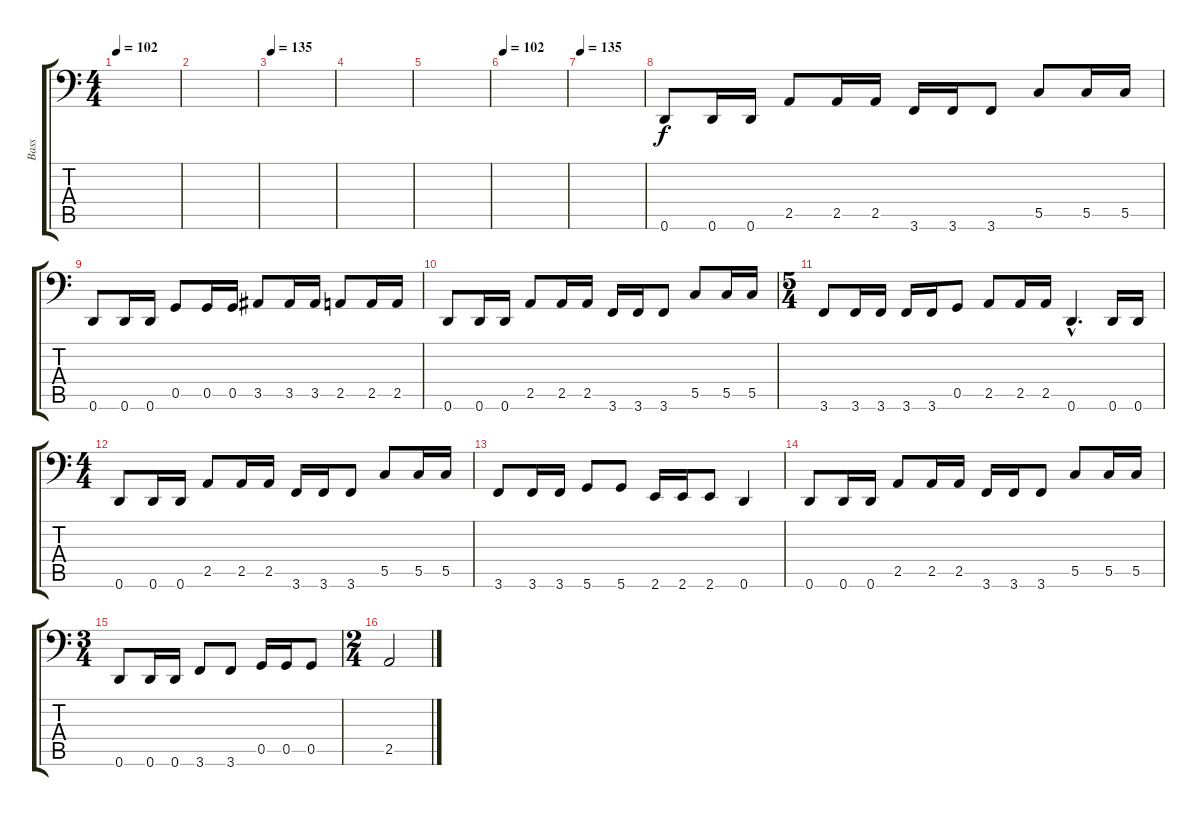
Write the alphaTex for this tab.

\track ("Bass" "Bass") {instrument electricbasspick}
\staff {score tabs}
\tuning (D3 A2 F2 C2 G1 D1) {hide}
\ts (4 4)
\tempo 102
\clef f4
\ks c
|
|
\tempo 135
|
|
|
\tempo 102
|
\tempo 135
|
0.6.8{volume 15} 0.6.16 0.6.16 2.5.8 2.5.16 2.5.16 3.6.16 3.6.16 3.6.8 5.5.8 5.5.16 5.5.16 |
0.6.8 0.6.16 0.6.16 0.5.8 0.5.16 0.5.16 3.5.8 3.5.16 3.5.16 2.5.8 2.5.16 2.5.16 |
0.6.8 0.6.16 0.6.16 2.5.8 2.5.16 2.5.16 3.6.16 3.6.16 3.6.8 5.5.8 5.5.16 5.5.16 |
\ts (5 4)
3.6.8 3.6.16 3.6.16 3.6.16 3.6.16 0.5.8 2.5.8 2.5.16 2.5.16 0.6{hac}.4{d} 0.6.16 0.6.16 |
\ts (4 4)
0.6.8 0.6.16 0.6.16 2.5.8 2.5.16 2.5.16 3.6.16 3.6.16 3.6.8 5.5.8 5.5.16 5.5.16 |
3.6.8 3.6.16 3.6.16 5.6.8 5.6.8 2.6.16 2.6.16 2.6.8 0.6.4 |
0.6.8 0.6.16 0.6.16 2.5.8 2.5.16 2.5.16 3.6.16 3.6.16 3.6.8 5.5.8 5.5.16 5.5.16 |
\ts (3 4)
0.6.8 0.6.16 0.6.16 3.6.8 3.6.8 0.5.16 0.5.16 0.5.8 |
\ts (2 4)
2.5.2
